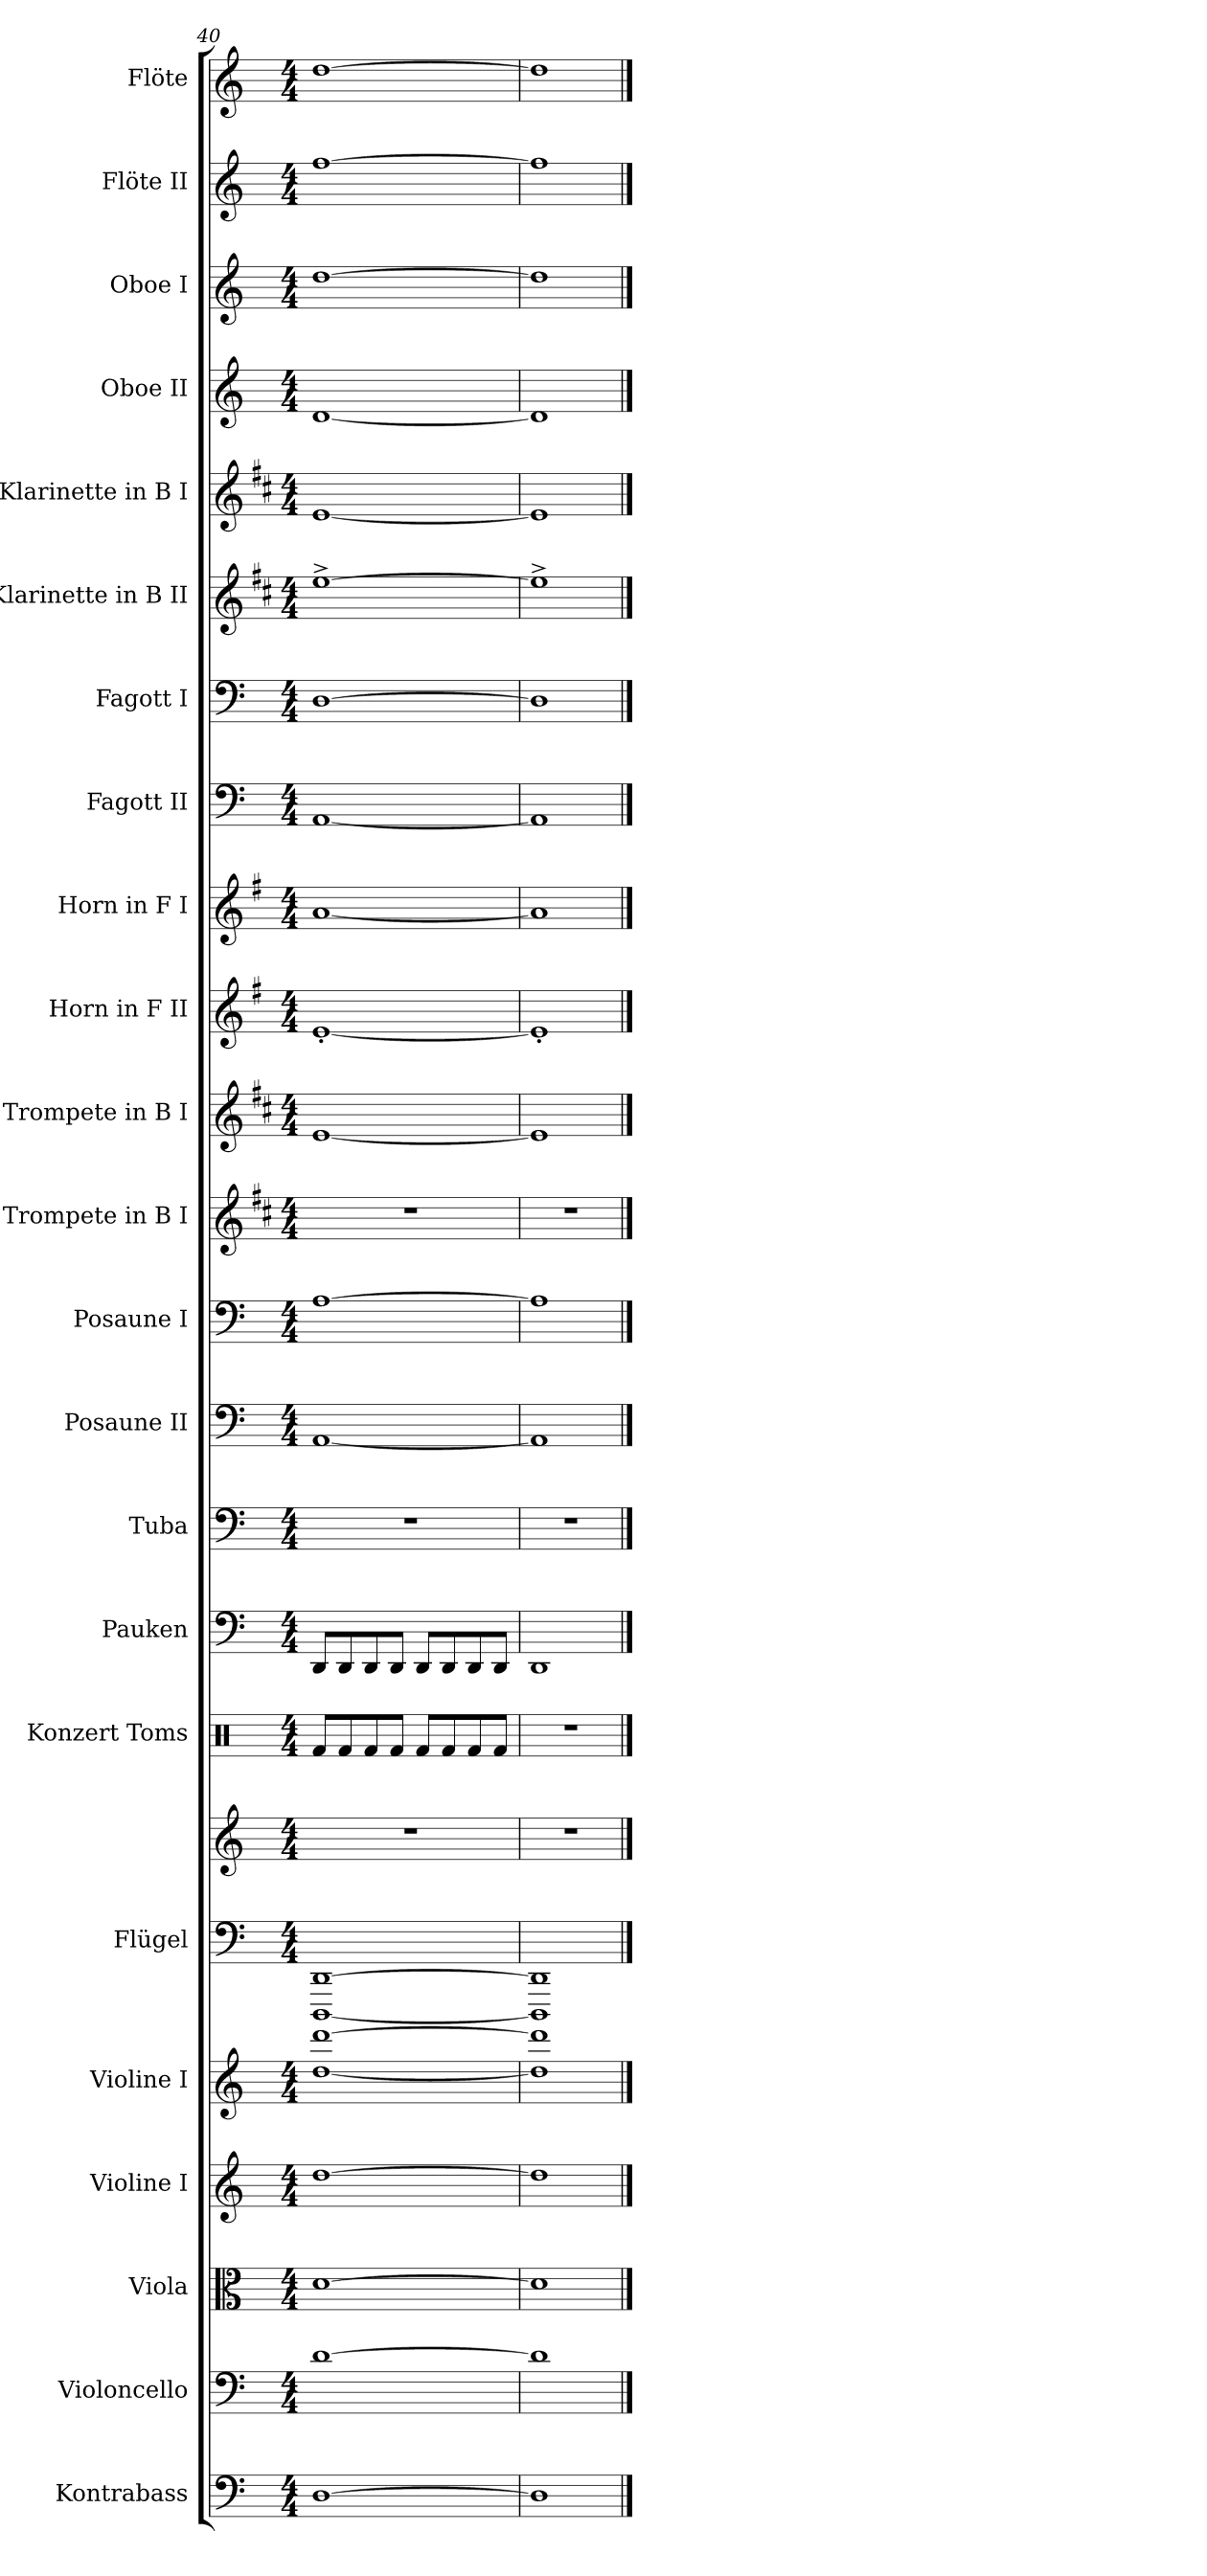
**kern	**kern	**kern	**kern	**kern	**kern	**kern	**kern	**kern	**kern	**kern	**kern	**kern	**kern	**kern	**kern	**kern	**kern	**kern	**kern	**kern	**kern	**kern	**kern
*part23	*part22	*part21	*part20	*part19	*part18	*part18	*part17	*part16	*part15	*part14	*part13	*part12	*part11	*part10	*part9	*part8	*part7	*part6	*part5	*part4	*part3	*part2	*part1
*staff24	*staff23	*staff22	*staff21	*staff20	*staff19	*staff18	*staff17	*staff16	*staff15	*staff14	*staff13	*staff12	*staff11	*staff10	*staff9	*staff8	*staff7	*staff6	*staff5	*staff4	*staff3	*staff2	*staff1
*I"Kontrabass	*I"Violoncello	*I"Viola	*I"Violine I	*I"Violine I	*I"Flügel	*	*I"Konzert Toms	*I"Pauken	*I"Tuba	*I"Posaune II	*I"Posaune I	*I"Trompete in B I	*I"Trompete in B I	*I"Horn in F II	*I"Horn in F I	*I"Fagott II	*I"Fagott I	*I"Klarinette in B II	*I"Klarinette in B I	*I"Oboe II	*I"Oboe I	*I"Flöte II	*I"Flöte
*I'Kbs.	*I'Vc.	*I'Vla.	*I'Vl.II	*I'Vl.I	*I'Flgl.	*	*I'K. Toms	*I'Pk.	*I'Tba.	*I'Psn.II	*I'Psn.I	*	*	*	*	*I'Fgt.II	*I'Fgt.I	*	*	*I'Ob.II	*I'Ob.I	*I'Fl.II	*I'Fl.
*clefF4	*clefF4	*clefC3	*clefG2	*clefG2	*clefF4	*clefG2	*clefX	*clefF4	*clefF4	*clefF4	*clefF4	*clefG2	*clefG2	*clefG2	*clefG2	*clefF4	*clefF4	*clefG2	*clefG2	*clefG2	*clefG2	*clefG2	*clefG2
*ITrd7c12	*	*	*	*	*	*	*	*	*	*	*	*ITrd1c2	*ITrd1c2	*ITrd4c7	*ITrd4c7	*	*	*ITrd1c2	*ITrd1c2	*	*	*	*
*k[]	*k[]	*k[]	*k[]	*k[]	*k[]	*k[]	*k[]	*k[]	*k[]	*k[]	*k[]	*k[]	*k[]	*k[]	*k[]	*k[]	*k[]	*k[]	*k[]	*k[]	*k[]	*k[]	*k[]
*M4/4	*M4/4	*M4/4	*M4/4	*M4/4	*M4/4	*M4/4	*M4/4	*M4/4	*M4/4	*M4/4	*M4/4	*M4/4	*M4/4	*M4/4	*M4/4	*M4/4	*M4/4	*M4/4	*M4/4	*M4/4	*M4/4	*M4/4	*M4/4
=40	=40	=40	=40	=40	=40	=40	=40	=40	=40	=40	=40	=40	=40	=40	=40	=40	=40	=40	=40	=40	=40	=40	=40
[1DD	[1d	[1d	[1dd	[1dd [1ddd	[1DDD [1DD	1r	8Rf/L	8DD/L	1r	[1AA	[1A	1r	[1d	[1A'	[1d	[1AA	[1D	[1dd^	[1d	[1d	[1dd	[1ff	[1dd
.	.	.	.	.	.	.	8Rf/	8DD/	.	.	.	.	.	.	.	.	.	.	.	.	.	.	.
.	.	.	.	.	.	.	8Rf/	8DD/	.	.	.	.	.	.	.	.	.	.	.	.	.	.	.
.	.	.	.	.	.	.	8Rf/J	8DD/J	.	.	.	.	.	.	.	.	.	.	.	.	.	.	.
.	.	.	.	.	.	.	8Rf/L	8DD/L	.	.	.	.	.	.	.	.	.	.	.	.	.	.	.
.	.	.	.	.	.	.	8Rf/	8DD/	.	.	.	.	.	.	.	.	.	.	.	.	.	.	.
.	.	.	.	.	.	.	8Rf/	8DD/	.	.	.	.	.	.	.	.	.	.	.	.	.	.	.
.	.	.	.	.	.	.	8Rf/J	8DD/J	.	.	.	.	.	.	.	.	.	.	.	.	.	.	.
=41	=41	=41	=41	=41	=41	=41	=41	=41	=41	=41	=41	=41	=41	=41	=41	=41	=41	=41	=41	=41	=41	=41	=41
1DD]	1d]	1d]	1dd]	1dd] 1ddd]	1DDD] 1DD]	1r	1r	1DD	1r	1AA]	1A]	1r	1d]	1A']	1d]	1AA]	1D]	1dd^]	1d]	1d]	1dd]	1ff]	1dd]
==	==	==	==	==	==	==	==	==	==	==	==	==	==	==	==	==	==	==	==	==	==	==	==
*-	*-	*-	*-	*-	*-	*-	*-	*-	*-	*-	*-	*-	*-	*-	*-	*-	*-	*-	*-	*-	*-	*-	*-
